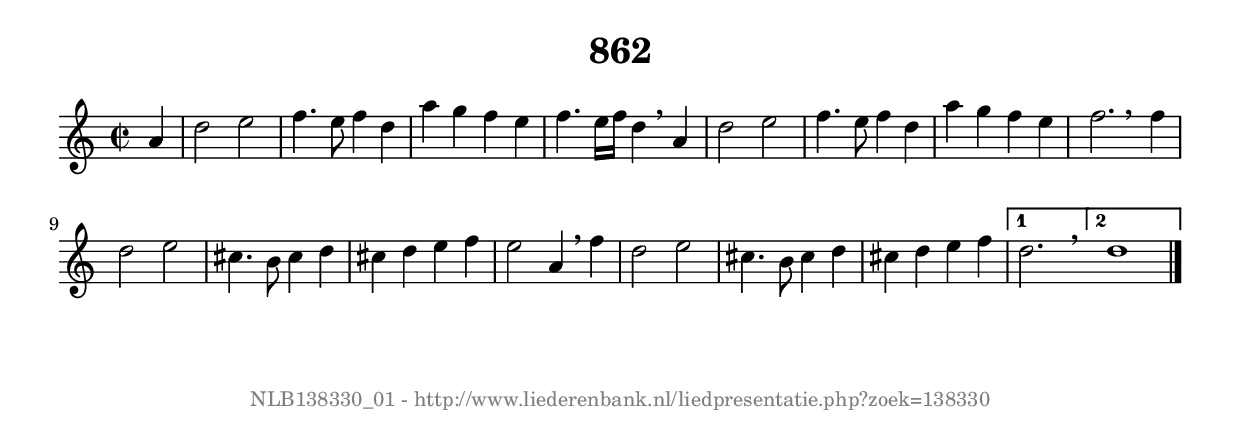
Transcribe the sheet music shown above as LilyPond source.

%
% produced by wce2krn 1.64 (7 June 2014)
%
\version"2.16"
#(append! paper-alist '(("long" . (cons (* 210 mm) (* 2000 mm)))))
#(set-default-paper-size "long")
sb = {\breathe}
mBreak = {\breathe }
bBreak = {\breathe }
x = {\once\override NoteHead #'style = #'cross }
gl=\glissando
itime={\override Staff.TimeSignature #'stencil = ##f }
ficta = {\once\set suggestAccidentals = ##t}
fine = {\once\override Score.RehearsalMark #'self-alignment-X = #1 \mark \markup {\italic{Fine}}}
dc = {\once\override Score.RehearsalMark #'self-alignment-X = #1 \mark \markup {\italic{D.C.}}}
dcf = {\once\override Score.RehearsalMark #'self-alignment-X = #1 \mark \markup {\italic{D.C. al Fine}}}
dcc = {\once\override Score.RehearsalMark #'self-alignment-X = #1 \mark \markup {\italic{D.C. al Coda}}}
ds = {\once\override Score.RehearsalMark #'self-alignment-X = #1 \mark \markup {\italic{D.S.}}}
dsf = {\once\override Score.RehearsalMark #'self-alignment-X = #1 \mark \markup {\italic{D.S. al Fine}}}
dsc = {\once\override Score.RehearsalMark #'self-alignment-X = #1 \mark \markup {\italic{D.S. al Coda}}}
pv = {\set Score.repeatCommands = #'((volta "1"))}
sv = {\set Score.repeatCommands = #'((volta "2"))}
tv = {\set Score.repeatCommands = #'((volta "3"))}
qv = {\set Score.repeatCommands = #'((volta "4"))}
xv = {\set Score.repeatCommands = #'((volta #f))}
\header{ tagline = ""
title = "862"
}
\score {{
\key d \dorian
\relative g'
{
\set melismaBusyProperties = #'()
\partial 32*8
\time 2/2
\tempo 4=120
\override Score.MetronomeMark #'transparent = ##t
\override Score.RehearsalMark #'break-visibility = #(vector #t #t #f)
a4 | d2 e2 | f4. e8 f4 d4 | a'4 g4 f4 e4 | f4. e16 f16 d4 \sb a4 | d2 e2 | f4. e8 f4 d4 | a'4 g4 f4 e4 | f2. \bar ":|:" \bBreak
f4 | d2 e2 | cis4. b8 cis4 d4 | cis4 d4 e4 f4 | e2 a,4 \sb f'4 | d2 e2 | cis4. b8 cis4 d4 | cis4 d4 e4 f4 | \pv d2. s4 \bar ":|:"  \bBreak
\sv d1 \xv \bar "|."
 }}
 \midi { }
 \layout {
            indent = 0.0\cm
}
}
\markup { \vspace #0 } \markup { \with-color #grey \fill-line { \center-column { \smaller "NLB138330_01 - http://www.liederenbank.nl/liedpresentatie.php?zoek=138330" } } }
